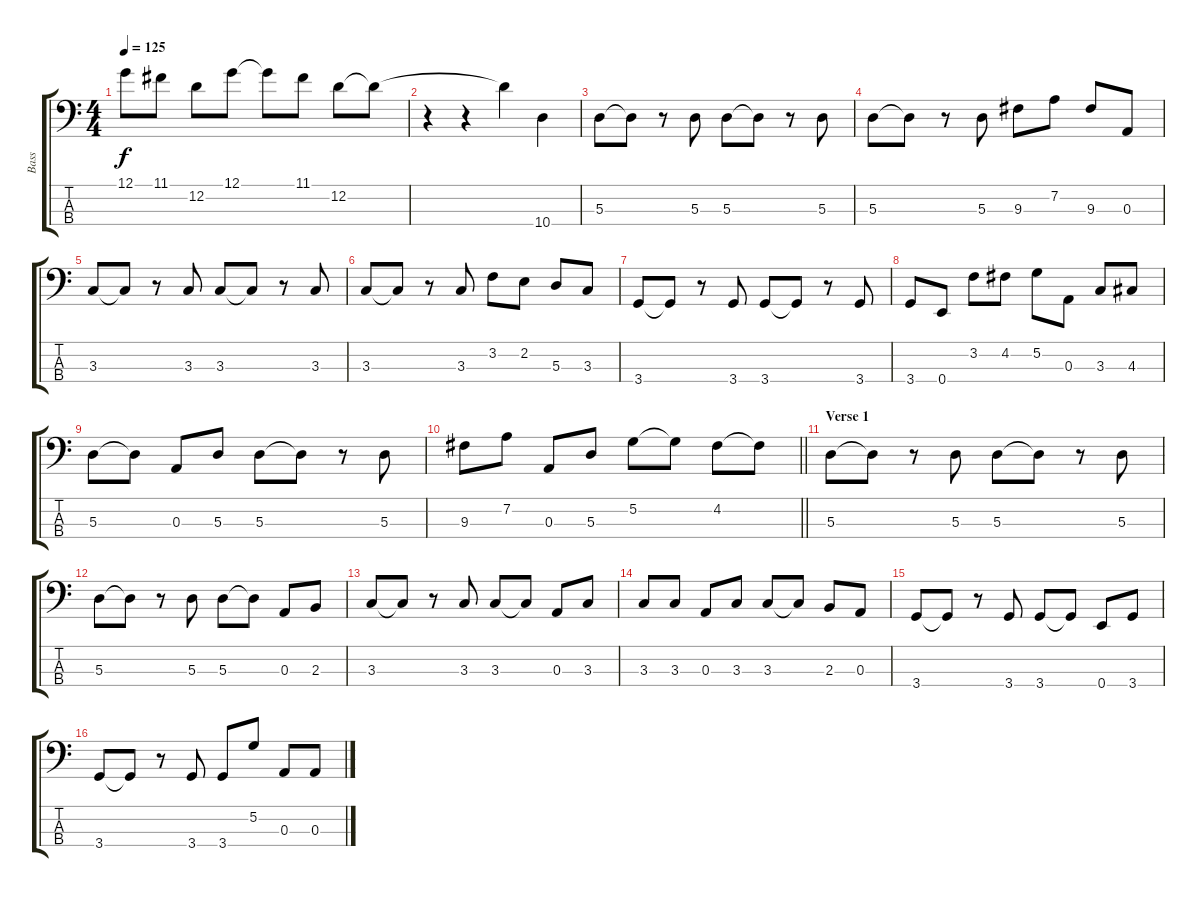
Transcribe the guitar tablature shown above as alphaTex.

\track ("Bass" "Bass") {instrument electricbasspick}
\staff {score tabs}
\tuning (G2 D2 A1 E1) {hide}
\ts (4 4)
\tempo 125
\clef f4
\ks c
12.1.8{dy f} 11.1.8 12.2.8 12.1.8 12.1{t}.8 11.1.8 12.2.8 12.2{t}.8 |
r.4 r.4 12.2{t}.4 10.4.4 |
5.3.8 5.3{t}.8 r.8 5.3.8 5.3.8 5.3{t}.8 r.8 5.3.8 |
5.3.8 5.3{t}.8 r.8 5.3.8 9.3.8 7.2.8 9.3.8 0.3.8 |
3.3.8 3.3{t}.8 r.8 3.3.8 3.3.8 3.3{t}.8 r.8 3.3.8 |
3.3.8 3.3{t}.8 r.8 3.3.8 3.2.8 2.2.8 5.3.8 3.3.8 |
3.4.8 3.4{t}.8 r.8 3.4.8 3.4.8 3.4{t}.8 r.8 3.4.8 |
3.4.8 0.4.8 3.2.8 4.2.8 5.2.8 0.3.8 3.3.8 4.3.8 |
5.3.8 5.3{t}.8 0.3.8 5.3.8 5.3.8 5.3{t}.8 r.8 5.3.8 |
\barLineRight lightlight
9.3.8 7.2.8 0.3.8 5.3.8 5.2.8 5.2{t}.8 4.2.8 4.2{t}.8 |
\section ("" "Verse 1")
5.3.8 5.3{t}.8 r.8 5.3.8 5.3.8 5.3{t}.8 r.8 5.3.8 |
5.3.8 5.3{t}.8 r.8 5.3.8 5.3.8 5.3{t}.8 0.3.8 2.3.8 |
3.3.8 3.3{t}.8 r.8 3.3.8 3.3.8 3.3{t}.8 0.3.8 3.3.8 |
3.3.8 3.3.8 0.3.8 3.3.8 3.3.8 3.3{t}.8 2.3.8 0.3.8 |
3.4.8 3.4{t}.8 r.8 3.4.8 3.4.8 3.4{t}.8 0.4.8 3.4.8 |
3.4.8 3.4{t}.8 r.8 3.4.8 3.4.8 5.2.8 0.3.8 0.3.8
